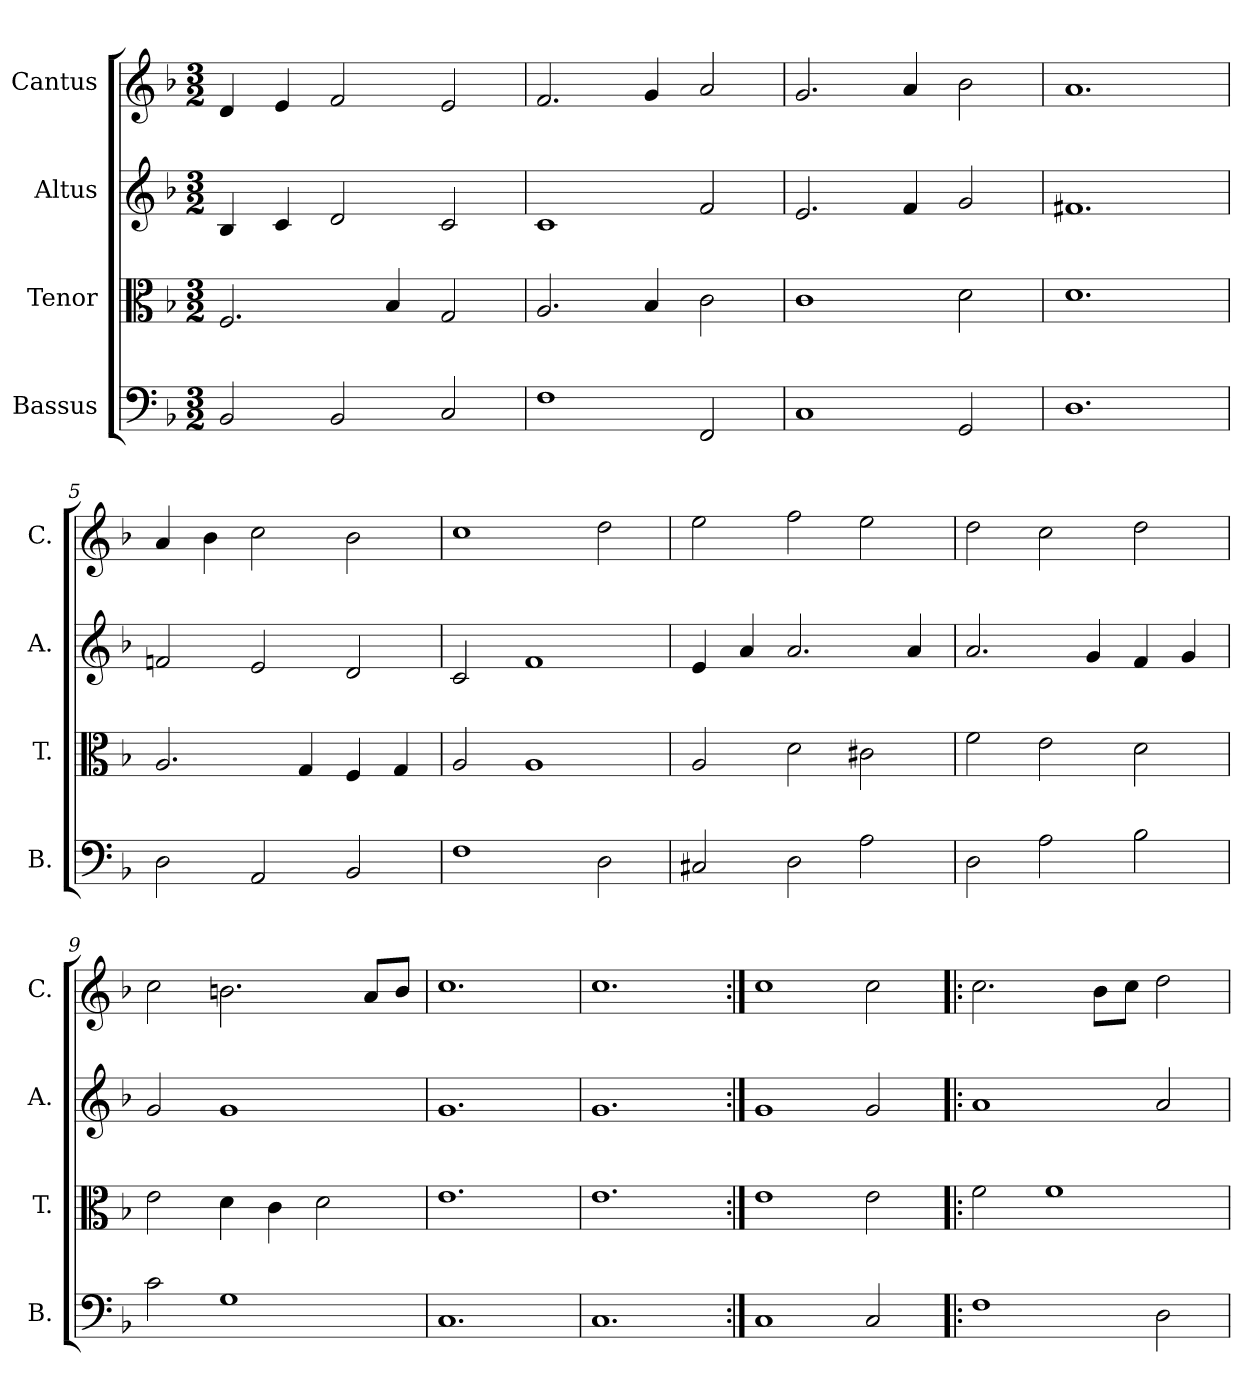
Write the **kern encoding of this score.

**kern	**kern	**kern	**kern
*part4	*part3	*part2	*part1
*staff4	*staff3	*staff2	*staff1
*I"Bassus	*I"Tenor	*I"Altus	*I"Cantus
*I'B.	*I'T.	*I'A.	*I'C.
*clefF4	*clefC3	*clefG2	*clefG2
*k[b-]	*k[b-]	*k[b-]	*k[b-]
*F:	*F:	*F:	*F:
*M3/2	*M3/2	*M3/2	*M3/2
=1	=1	=1	=1
2BB-/	2.F/	4B-/	4d/
.	.	4c/	4e/
2BB-/	.	2d/	2f/
.	4B-/	.	.
2C/	2G/	2c/	2e/
=2	=2	=2	=2
1F\	2.A/	1c/	2.f/
.	4B-/	.	4g/
2FF/	2c\	2f/	2a/
=3	=3	=3	=3
1C/	1c\	2.e/	2.g/
.	.	4f/	4a/
2GG/	2d\	2g/	2b-\
=4	=4	=4	=4
1.D\	1.d\	1.f#X/	1.a/
=5	=5	=5	=5
2D\	2.A/	2fn/	4a/
.	.	.	4b-\
2AA/	.	2e/	2cc\
.	4G/	.	.
2BB-/	4F/	2d/	2b-\
.	4G/	.	.
=6	=6	=6	=6
1F\	2A/	2c/	1cc\
.	1A/	1f/	.
2D\	.	.	2dd\
=7	=7	=7	=7
2C#X/	2A/	4e/	2ee\
.	.	4a/	.
2D\	2d\	2.a/	2ff\
2A\	2c#X\	.	2ee\
.	.	4a/	.
=8	=8	=8	=8
2D\	2f\	2.a/	2dd\
2A\	2e\	.	2cc\
.	.	4g/	.
2B-\	2d\	4f/	2dd\
.	.	4g/	.
=9	=9	=9	=9
2c\	2e\	2g/	2cc\
1G\	4d\	1g/	2.bn\
.	4c\	.	.
.	2d\	.	.
.	.	.	8a/L
.	.	.	8b/J
!!LO:LB:g=z
=10	=10	=10	=10
1.C/	1.e\	1.g/	1.cc\
=11	=11	=11	=11
1.C/	1.e\	1.g/	1.cc\
=12:|!	=12:|!	=12:|!	=12:|!
1C/	1e\	1g/	1cc\
2C/	2e\	2g/	2cc\
=13!|:	=13!|:	=13!|:	=13!|:
1F\	2f\	1a/	2.cc\
.	1f\	.	.
.	.	.	8b-\L
.	.	.	8cc\J
2D\	.	2a/	2dd\
=	=	=	=
*-	*-	*-	*-
